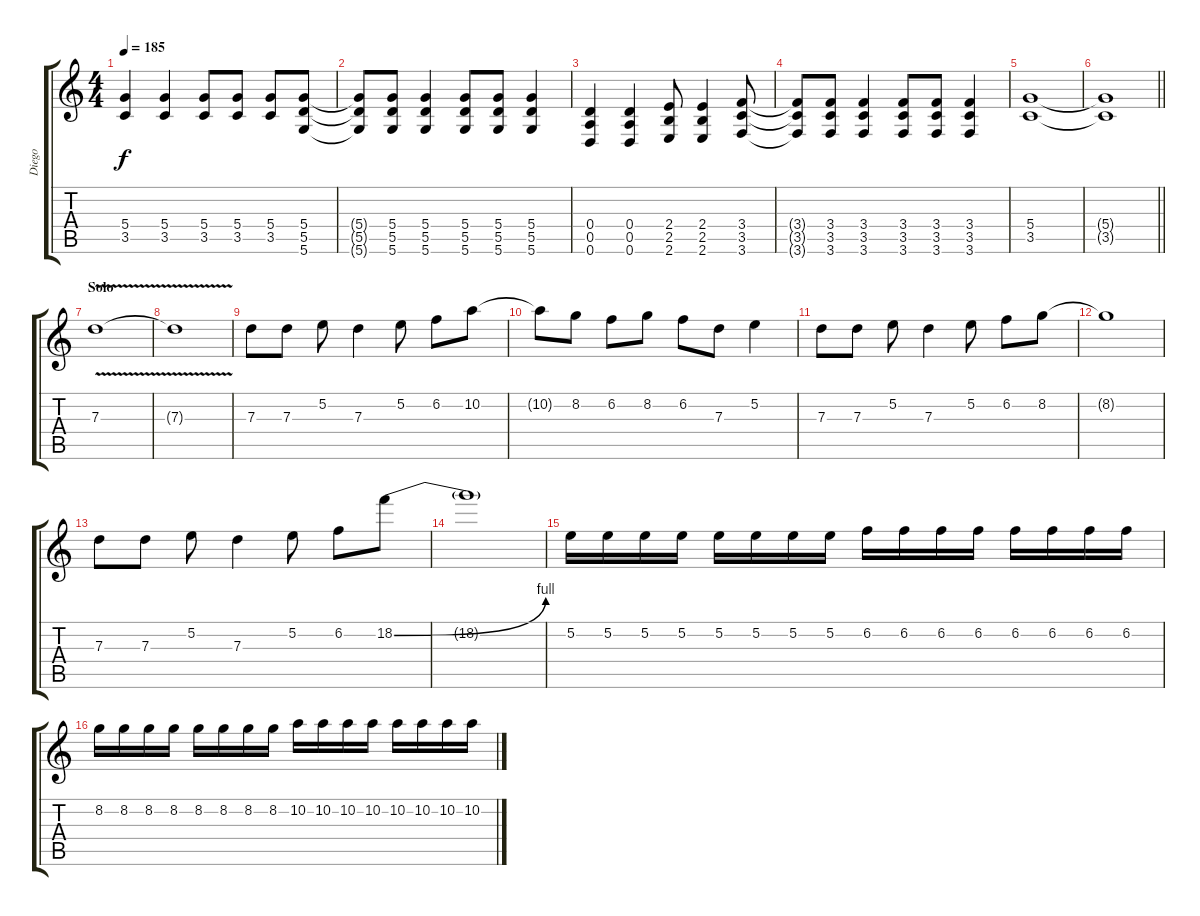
\track ("Diego" "Diego") {instrument distortionguitar}
\staff {score tabs}
\tuning (E4 B3 G3 D3 A2 D2) {hide}
\ts (4 4)
\tempo 185
\clef g2
\ks c
(5.4 3.5).4{dy f} (5.4 3.5).4 (5.4 3.5).8 (5.4 3.5).8 (5.4 3.5).8 (5.4 5.5 5.6).8 |
(5.4{t} 5.5{t} 5.6{t}).8 (5.4 5.5 5.6).8 (5.4 5.5 5.6).4 (5.4 5.5 5.6).8 (5.4 5.5 5.6).8 (5.4 5.5 5.6).4 |
(0.4 0.5 0.6).4 (0.4 0.5 0.6).4 (2.4 2.5 2.6).8 (2.4 2.5 2.6).4 (3.4 3.5 3.6).8 |
(3.4{t} 3.5{t} 3.6{t}).8 (3.4 3.5 3.6).8 (3.4 3.5 3.6).4 (3.4 3.5 3.6).8 (3.4 3.5 3.6).8 (3.4 3.5 3.6).4 |
(5.4 3.5).1 |
\barLineRight lightlight
(5.4{t} 3.5{t}).1 |
\section ("" "Solo")
7.3{v}.1 |
7.3{t}.1 |
7.3.8 7.3.8 5.2.8 7.3.4 5.2.8 6.2.8 10.2.8 |
10.2{t}.8 8.2.8 6.2.8 8.2.8 6.2.8 7.3.8 5.2.4 |
7.3.8 7.3.8 5.2.8 7.3.4 5.2.8 6.2.8 8.2.8 |
8.2{t}.1 |
7.3.8 7.3.8 5.2.8 7.3.4 5.2.8 6.2.8 18.2{be (bend 0 0 60 4)}.8 |
18.2{t}.1 |
5.2.16 5.2.16 5.2.16 5.2.16 5.2.16 5.2.16 5.2.16 5.2.16 6.2.16 6.2.16 6.2.16 6.2.16 6.2.16 6.2.16 6.2.16 6.2.16 |
8.2.16 8.2.16 8.2.16 8.2.16 8.2.16 8.2.16 8.2.16 8.2.16 10.2.16 10.2.16 10.2.16 10.2.16 10.2.16 10.2.16 10.2.16 10.2.16
